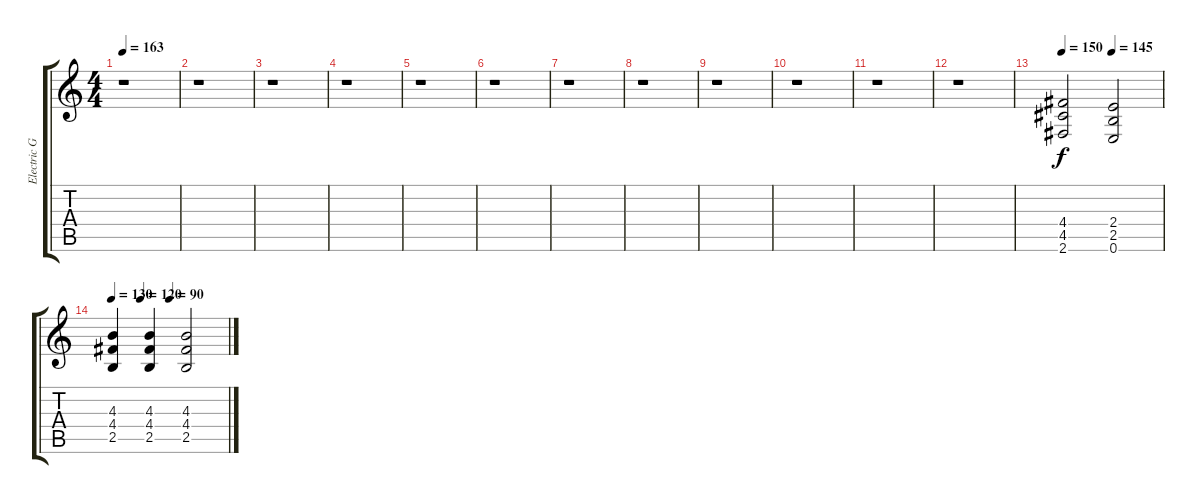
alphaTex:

\track ("Electric Guitar (II)" "Electric G") {instrument distortionguitar}
\staff {score tabs}
\tuning (E4 B3 G3 D3 A2 E2) {hide}
\ts (4 4)
\tempo 163
\clef g2
\ks c
r.1{dy f} |
r.1 |
r.1 |
r.1 |
r.1 |
r.1 |
r.1 |
r.1 |
r.1 |
r.1 |
r.1 |
r.1 |
\tempo 150
\tempo (145 0.5)
(4.4 4.5 2.6).2 (2.4 2.5 0.6).2 |
\tempo 130
\tempo (120 0.25)
\tempo (90 0.5)
(4.3 4.4 2.5).4 (4.3 4.4 2.5).4 (4.3 4.4 2.5).2
